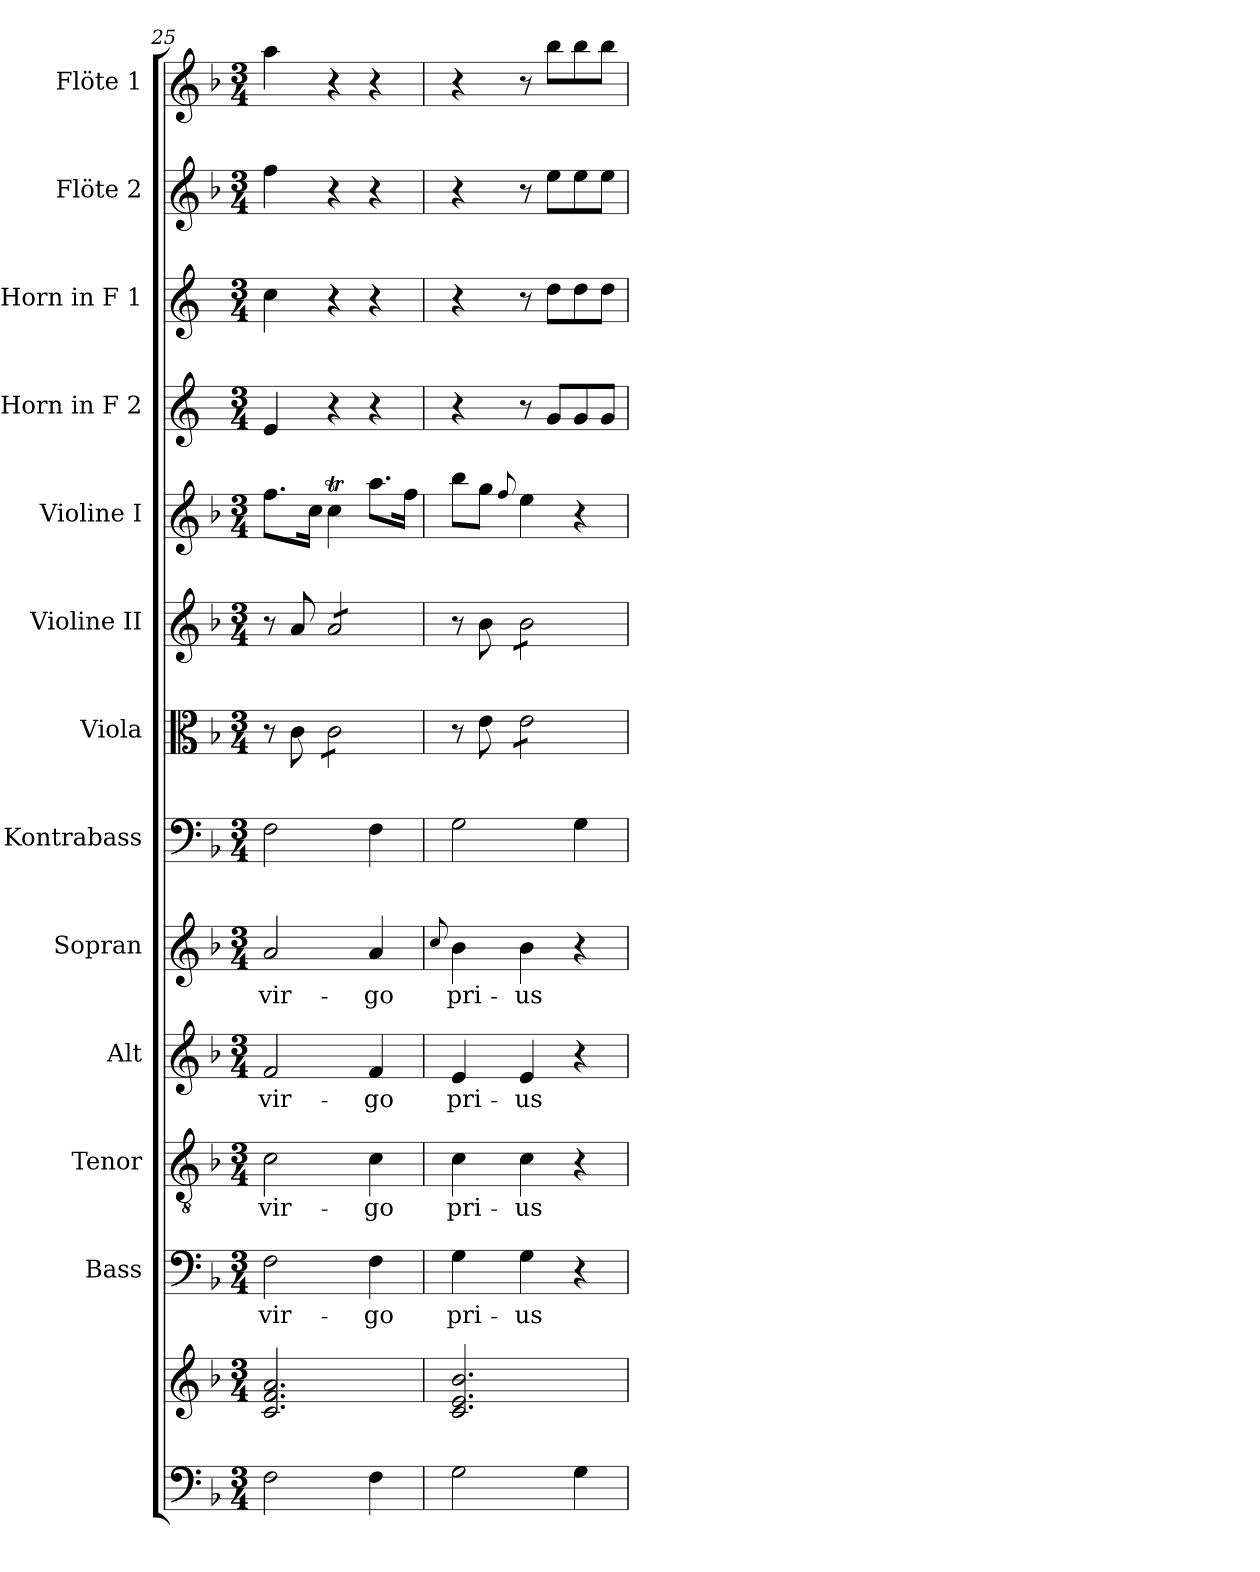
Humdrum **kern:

**kern	**kern	**kern	**text	**kern	**text	**kern	**text	**kern	**text	**kern	**kern	**kern	**kern	**kern	**kern	**kern	**kern
*part13	*part13	*part12	*part12	*part11	*part11	*part10	*part10	*part9	*part9	*part8	*part7	*part6	*part5	*part4	*part3	*part2	*part1
*staff14	*staff13	*staff12	*staff12	*staff11	*staff11	*staff10	*staff10	*staff9	*staff9	*staff8	*staff7	*staff6	*staff5	*staff4	*staff3	*staff2	*staff1
*	*	*I"Bass	*	*I"Tenor	*	*I"Alt	*	*I"Sopran	*	*I"Kontrabass	*I"Viola	*I"Violine II	*I"Violine I	*I"Horn in F 2	*I"Horn in F 1	*I"Flöte 2	*I"Flöte 1
*	*	*I'B.	*	*I'T.	*	*I'A.	*	*I'S.	*	*I'Kb.	*I'Vla.	*I'Vl. II	*I'Vl. I	*I'Hrn. F 2	*I'Hrn. F 1	*I'Fl. 2	*I'Fl. 1
*clefF4	*clefG2	*clefF4	*	*clefGv2	*	*clefG2	*	*clefG2	*	*clefF4	*clefC3	*clefG2	*clefG2	*clefG2	*clefG2	*clefG2	*clefG2
*	*	*	*	*	*	*	*	*	*	*ITrd7c12	*	*	*	*ITrd4c7	*ITrd4c7	*	*
*k[b-]	*k[b-]	*k[b-]	*	*k[b-]	*	*k[b-]	*	*k[b-]	*	*k[b-]	*k[b-]	*k[b-]	*k[b-]	*k[b-]	*k[b-]	*k[b-]	*k[b-]
*F:	*F:	*F:	*	*F:	*	*F:	*	*F:	*	*F:	*F:	*F:	*F:	*F:	*F:	*F:	*F:
*M3/4	*M3/4	*M3/4	*	*M3/4	*	*M3/4	*	*M3/4	*	*M3/4	*M3/4	*M3/4	*M3/4	*M3/4	*M3/4	*M3/4	*M3/4
=25	=25	=25	=25	=25	=25	=25	=25	=25	=25	=25	=25	=25	=25	=25	=25	=25	=25
!	!	!	!LO:LY:b	!	!LO:LY:b	!	!LO:LY:b	!	!LO:LY:b	!	!	!	!	!	!	!	!
2F\	2.c/ 2.f/ 2.a/	2F\	vir-	2c\	vir-	2f/	vir-	2a/	vir-	2FF\	8r	8r	8.ff\L	4A/	4f\	4ff\	4aa\
.	.	.	.	.	.	.	.	.	.	.	8c\	8a/	.	.	.	.	.
.	.	.	.	.	.	.	.	.	.	.	.	.	16cc\Jk	.	.	.	.
*	*	*	*	*	*	*	*	*	*	*	*tremolo	*	*	*	*	*	*
*	*	*	*	*	*	*	*	*	*	*	*	*tremolo	*	*	*	*	*
.	.	.	.	.	.	.	.	.	.	.	8c\L	8a/L	4ccT\	4r	4r	4r	4r
.	.	.	.	.	.	.	.	.	.	.	8c\	8a/	.	.	.	.	.
!	!	!	!LO:LY:b	!	!LO:LY:b	!	!LO:LY:b	!	!LO:LY:b	!	!	!	!	!	!	!	!
4F\	.	4F\	-go	4c\	-go	4f/	-go	4a/	-go	4FF\	8c\	8a/	8.aa\L	4r	4r	4r	4r
.	.	.	.	.	.	.	.	.	.	.	8c\J	8a/J	.	.	.	.	.
*	*	*	*	*	*	*	*	*	*	*	*	*Xtremolo	*	*	*	*	*
*	*	*	*	*	*	*	*	*	*	*	*Xtremolo	*	*	*	*	*	*
.	.	.	.	.	.	.	.	.	.	.	.	.	16ff\Jk	.	.	.	.
=26	=26	=26	=26	=26	=26	=26	=26	=26	=26	=26	=26	=26	=26	=26	=26	=26	=26
.	.	.	.	.	.	.	.	8qqcc/	.	.	.	.	.	.	.	.	.
!	!	!	!LO:LY:b	!	!LO:LY:b	!	!LO:LY:b	!	!LO:LY:b	!	!	!	!	!	!	!	!
2G\	2.c/ 2.e/ 2.b-/	4G\	pri-	4c\	pri-	4e/	pri-	4b-\	pri-	2GG\	8r	8r	8bb-\L	4r	4r	4r	4r
.	.	.	.	.	.	.	.	.	.	.	8e\	8b-\	8gg\J	.	.	.	.
.	.	.	.	.	.	.	.	.	.	.	.	.	8qqff/	.	.	.	.
!	!	!	!LO:LY:b	!	!LO:LY:b	!	!LO:LY:b	!	!LO:LY:b	!	!	!	!	!	!	!	!
*	*	*	*	*	*	*	*	*	*	*	*tremolo	*	*	*	*	*	*
*	*	*	*	*	*	*	*	*	*	*	*	*tremolo	*	*	*	*	*
.	.	4G\	-us	4c\	-us	4e/	-us	4b-\	-us	.	8e\L	8b-\L	4ee\	8r	8r	8r	8r
.	.	.	.	.	.	.	.	.	.	.	8e\	8b-\	.	8c/L	8g\L	8ee\L	8bb-\L
4G\	.	4r	.	4r	.	4r	.	4r	.	4GG\	8e\	8b-\	4r	8c/	8g\	8ee\	8bb-\
.	.	.	.	.	.	.	.	.	.	.	8e\J	8b-\J	.	8c/J	8g\J	8ee\J	8bb-\J
*	*	*	*	*	*	*	*	*	*	*	*	*Xtremolo	*	*	*	*	*
*	*	*	*	*	*	*	*	*	*	*	*Xtremolo	*	*	*	*	*	*
=	=	=	=	=	=	=	=	=	=	=	=	=	=	=	=	=	=
*-	*-	*-	*-	*-	*-	*-	*-	*-	*-	*-	*-	*-	*-	*-	*-	*-	*-
